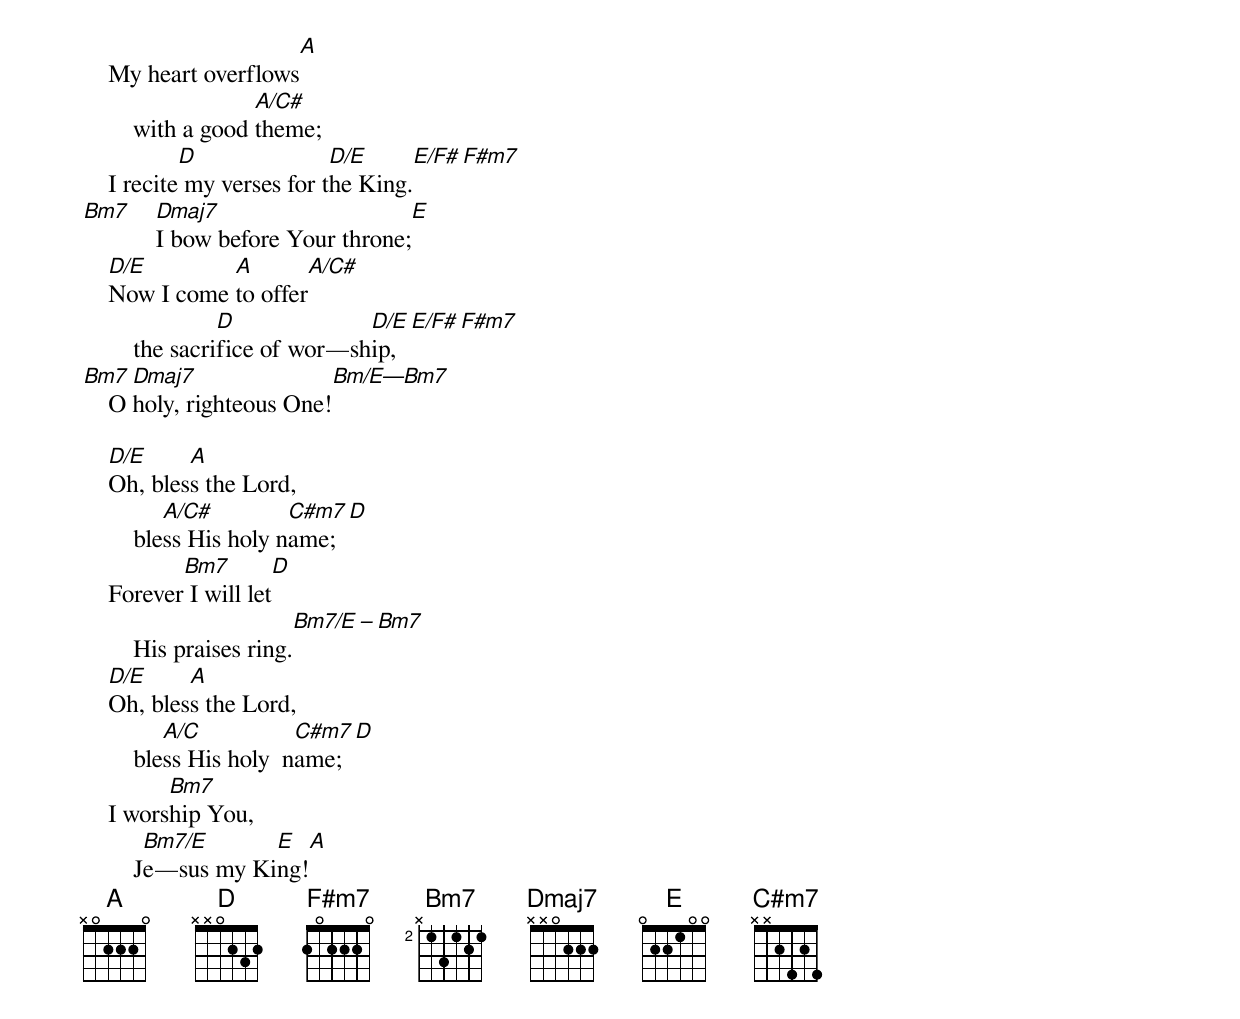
                                   A
    My heart overflows
                    A/C#
        with a good theme;
            D               D/E      E/F#        F#m7
    I recite my verses for the King.
Bm7 Dmaj7                           E
    I bow before Your throne;
    D/E        A             A/C#
    Now I come to offer
                 D             D/E  E/F#  F#m7
        the sacrifice of wor—ship,
Bm7   Dmaj7                  Bm/E—Bm7
    O holy, righteous One!

    D/E     A
    Oh, bless the Lord,
           A/C#         C#m7  D
        bless His holy name;
           Bm7               D
    Forever I will let
                               Bm7/E – Bm7
        His praises ring.
    D/E     A
    Oh, bless the Lord,
           A/C           C#m7  D
        bless His holy  name;
          Bm7
    I worship You,
         Bm7/E      E    A
        Je—sus my King!
